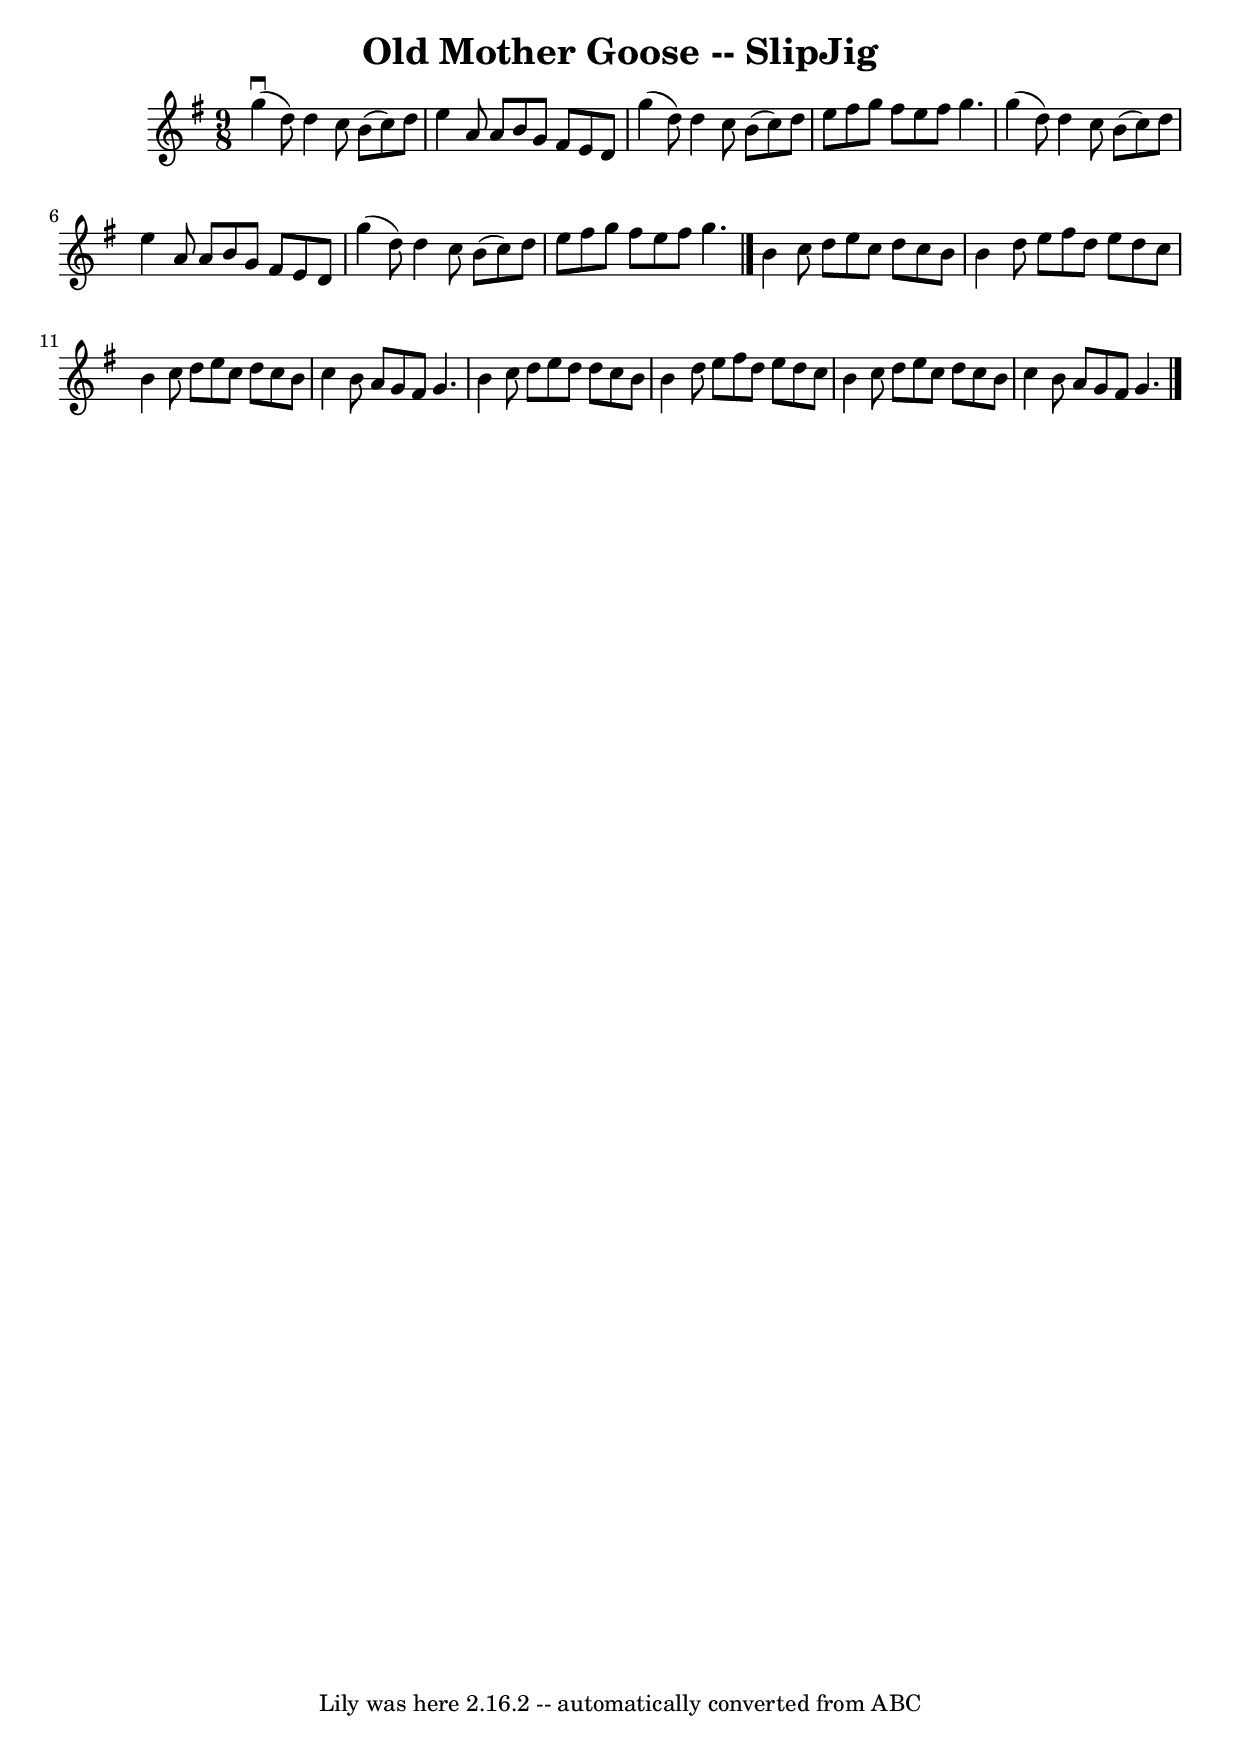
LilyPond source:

\version "2.7.40"
\include "Mammoth.ily"
\header {
	%% book = "Ryan's Mammoth Collection"
	crossRefNumber = "1"
	footnotes = "\\\\86 440"
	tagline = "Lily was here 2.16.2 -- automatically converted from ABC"
	title = "Old Mother Goose -- SlipJig"
}
voicedefault =  {


\time 9/8 
\key g \major g''4^\downbow(d''8) d''4 c''8 b'8 (
c''8) d''8    |
 e''4 a'8 a'8 b'8 g'8 fis'8 e'8  
 d'8    |
 g''4 (d''8) d''4 c''8 b'8 (c''8) d''8 
   |
 e''8 fis''8 g''8 fis''8 e''8 fis''8 g''4.    
|
 g''4 (d''8) d''4 c''8 b'8 (c''8) d''8    
|
 e''4 a'8 a'8 b'8 g'8 fis'8 e'8 d'8    |
  
 g''4 (d''8) d''4 c''8 b'8 (c''8) d''8    |
 e''8 
 fis''8 g''8 fis''8 e''8 fis''8 g''4.    \bar "|." b'4    
c''8 d''8 e''8 c''8 d''8 c''8 b'8    |
 b'4 d''8   
 e''8 fis''8 d''8 e''8 d''8 c''8    |
 b'4 c''8    
d''8 e''8 c''8 d''8 c''8 b'8    |
 c''4 b'8 a'8    
g'8 fis'8 g'4.    |
 b'4 c''8 d''8 e''8 d''8    
d''8 c''8 b'8    |
 b'4 d''8 e''8 fis''8 d''8 e''8 
 d''8 c''8    |
 b'4 c''8 d''8 e''8 c''8 d''8    
c''8 b'8    |
 c''4 b'8 a'8 g'8 fis'8 g'4.    
\bar "|."   
}

\score{
    <<

	\context Staff="default"
	{
	    \voicedefault 
	}

    >>
	\layout {
	}
	\midi {}
}
